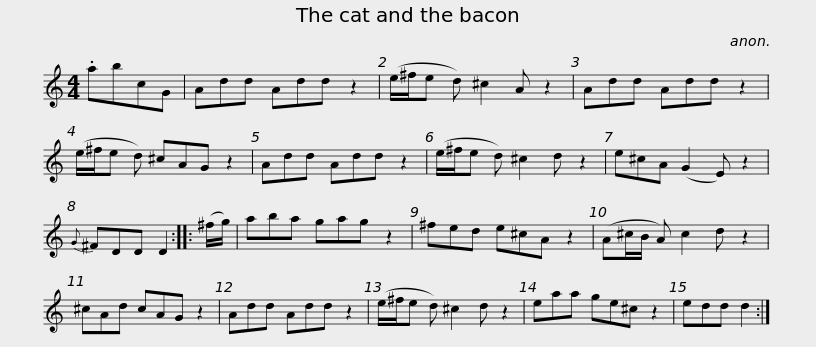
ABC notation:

X:1
L:1/8
M:4/4
I:linebreak $
K:C
V:1 treble
V:1
 .abcG | Add Add z2 | (e/^f/e d) ^c2 A z2 | Add Add z2 | (e/^f/e d) ^cAG z2 | %5
 Add Add z2 |$ (e/^f/e d) ^c2 d z2 | e^cA (G2 E) z2 |{G} ^FDD D2 :: (^f/g/) | %10
 aba gag z2 | ^fed e^cA z2 | (A^c/B/ A) c2 d z2 |$ ^cAd cAG z2 | Add Add z2 | %15
 (e/^f/e d) ^c2 d z2 | eaa ge^c z2 | edd d2 :| %18
